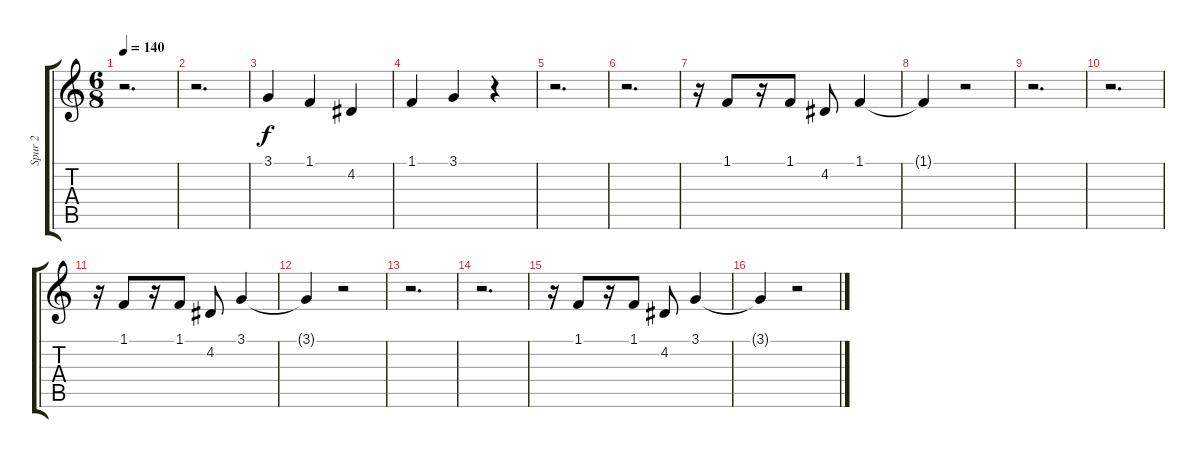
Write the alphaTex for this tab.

\track ("Spur 2" "Spur 2") {instrument pad3polysynth}
\staff {score tabs}
\tuning (E4 B3 G3 D3 A2 E2) {hide}
\ts (6 8)
\tempo 140
\clef g2
\ks c
r.2{d dy f} |
r.2{d} |
3.1.4 1.1.4 4.2.4 |
1.1.4 3.1.4 r.4 |
r.2{d} |
r.2{d} |
r.16 1.1.8 r.16 1.1.8 4.2.8 1.1.4 |
1.1{t}.4 r.2 |
r.2{d} |
r.2{d} |
r.16 1.1.8 r.16 1.1.8 4.2.8 3.1.4 |
3.1{t}.4 r.2 |
r.2{d} |
r.2{d} |
r.16 1.1.8 r.16 1.1.8 4.2.8 3.1.4 |
3.1{t}.4 r.2
